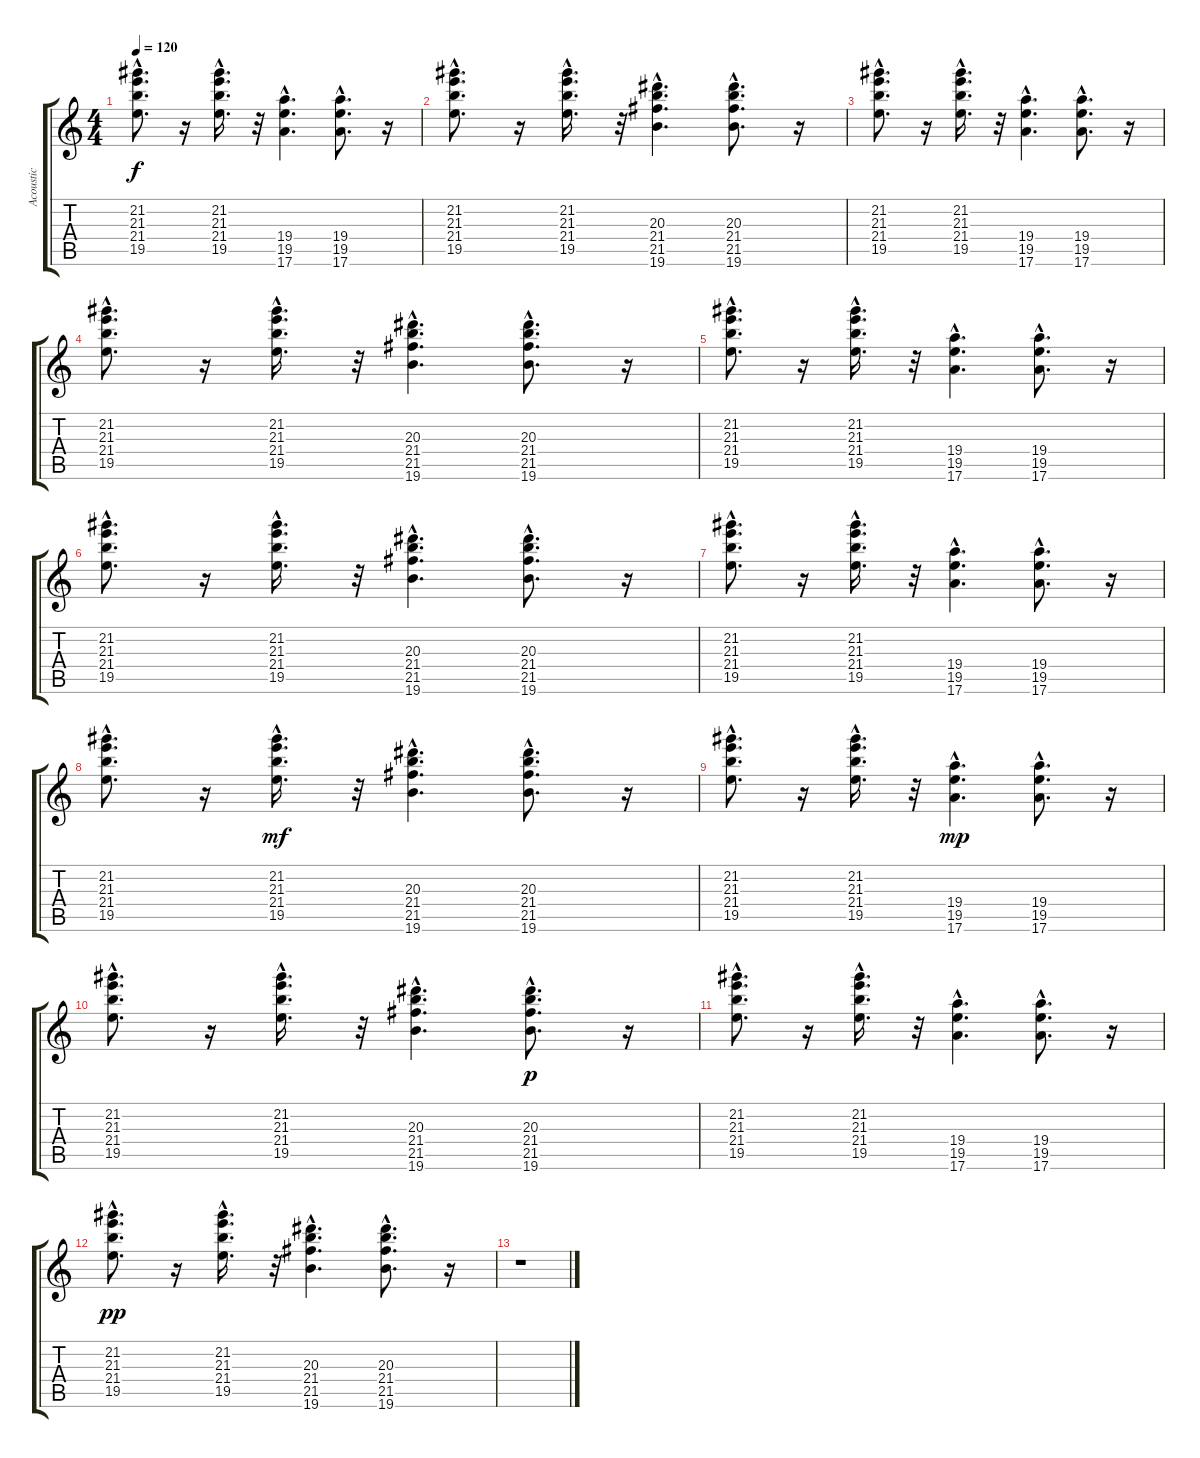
\track ("Acoustic" "Acoustic") {instrument acousticguitarsteel}
\staff {score tabs}
\tuning (E4 B3 G3 D3 A2 E2) {hide}
\ts (4 4)
\tempo 120
\clef g2
\ks c
(21.2{hac} 21.3{hac} 21.4{hac} 19.5{hac}).8{d dy f} r.16 (21.2{hac} 21.3{hac} 21.4{hac} 19.5{hac}).16{d} r.32 (19.4{hac} 19.5{hac} 17.6{hac}).4{d} (19.4{hac} 19.5{hac} 17.6{hac}).8{d} r.16 |
(21.2{hac} 21.3{hac} 21.4{hac} 19.5{hac}).8{d} r.16 (21.2{hac} 21.3{hac} 21.4{hac} 19.5{hac}).16{d} r.32 (20.3{hac} 21.4{hac} 21.5{hac} 19.6{hac}).4{d} (20.3{hac} 21.4{hac} 21.5{hac} 19.6{hac}).8{d} r.16 |
(21.2{hac} 21.3{hac} 21.4{hac} 19.5{hac}).8{d} r.16 (21.2{hac} 21.3{hac} 21.4{hac} 19.5{hac}).16{d} r.32 (19.4{hac} 19.5{hac} 17.6{hac}).4{d} (19.4{hac} 19.5{hac} 17.6{hac}).8{d} r.16 |
(21.2{hac} 21.3{hac} 21.4{hac} 19.5{hac}).8{d} r.16 (21.2{hac} 21.3{hac} 21.4{hac} 19.5{hac}).16{d} r.32 (20.3{hac} 21.4{hac} 21.5{hac} 19.6{hac}).4{d} (20.3{hac} 21.4{hac} 21.5{hac} 19.6{hac}).8{d} r.16 |
(21.2{hac} 21.3{hac} 21.4{hac} 19.5{hac}).8{d} r.16 (21.2{hac} 21.3{hac} 21.4{hac} 19.5{hac}).16{d} r.32 (19.4{hac} 19.5{hac} 17.6{hac}).4{d} (19.4{hac} 19.5{hac} 17.6{hac}).8{d} r.16 |
(21.2{hac} 21.3{hac} 21.4{hac} 19.5{hac}).8{d} r.16 (21.2{hac} 21.3{hac} 21.4{hac} 19.5{hac}).16{d} r.32 (20.3{hac} 21.4{hac} 21.5{hac} 19.6{hac}).4{d} (20.3{hac} 21.4{hac} 21.5{hac} 19.6{hac}).8{d} r.16 |
(21.2{hac} 21.3{hac} 21.4{hac} 19.5{hac}).8{d} r.16 (21.2{hac} 21.3{hac} 21.4{hac} 19.5{hac}).16{d} r.32 (19.4{hac} 19.5{hac} 17.6{hac}).4{d} (19.4{hac} 19.5{hac} 17.6{hac}).8{d} r.16 |
(21.2{hac} 21.3{hac} 21.4{hac} 19.5{hac}).8{d} r.16 (21.2{hac} 21.3{hac} 21.4{hac} 19.5{hac}).16{d dy mf} r.32 (20.3{hac} 21.4{hac} 21.5{hac} 19.6{hac}).4{d} (20.3{hac} 21.4{hac} 21.5{hac} 19.6{hac}).8{d} r.16 |
(21.2{hac} 21.3{hac} 21.4{hac} 19.5{hac}).8{d} r.16 (21.2{hac} 21.3{hac} 21.4{hac} 19.5{hac}).16{d} r.32 (19.4{hac} 19.5{hac} 17.6{hac}).4{d dy mp} (19.4{hac} 19.5{hac} 17.6{hac}).8{d} r.16 |
(21.2{hac} 21.3{hac} 21.4{hac} 19.5{hac}).8{d} r.16 (21.2{hac} 21.3{hac} 21.4{hac} 19.5{hac}).16{d} r.32 (20.3{hac} 21.4{hac} 21.5{hac} 19.6{hac}).4{d} (20.3{hac} 21.4{hac} 21.5{hac} 19.6{hac}).8{d dy p} r.16 |
(21.2{hac} 21.3{hac} 21.4{hac} 19.5{hac}).8{d} r.16 (21.2{hac} 21.3{hac} 21.4{hac} 19.5{hac}).16{d} r.32 (19.4{hac} 19.5{hac} 17.6{hac}).4{d} (19.4{hac} 19.5{hac} 17.6{hac}).8{d} r.16 |
(21.2{hac} 21.3{hac} 21.4{hac} 19.5{hac}).8{d dy pp} r.16 (21.2{hac} 21.3{hac} 21.4{hac} 19.5{hac}).16{d} r.32 (20.3{hac} 21.4{hac} 21.5{hac} 19.6{hac}).4{d} (20.3{hac} 21.4{hac} 21.5{hac} 19.6{hac}).8{d} r.16 |
r.1
